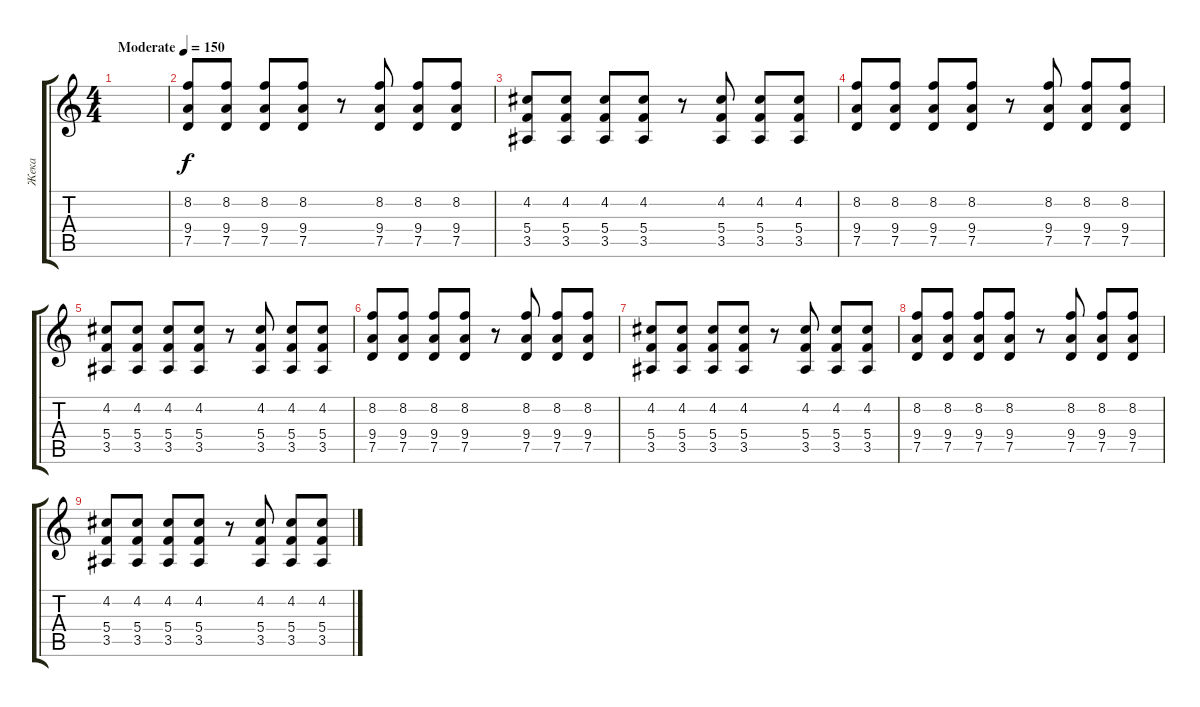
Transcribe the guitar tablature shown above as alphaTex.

\track ("Жека" "Жека") {instrument overdrivenguitar}
\staff {score tabs}
\tuning (D4 A3 F3 C3 G2 C2) {hide}
\ts (4 4)
\tempo (150 "Moderate")
\clef g2
\ks c
|
(8.2 9.4 7.5).8 (8.2 9.4 7.5).8 (8.2 9.4 7.5).8 (8.2 9.4 7.5).8 r.8 (8.2 9.4 7.5).8 (8.2 9.4 7.5).8 (8.2 9.4 7.5).8 |
(4.2 5.4 3.5).8 (4.2 5.4 3.5).8 (4.2 5.4 3.5).8 (4.2 5.4 3.5).8 r.8 (4.2 5.4 3.5).8 (4.2 5.4 3.5).8 (4.2 5.4 3.5).8 |
(8.2 9.4 7.5).8 (8.2 9.4 7.5).8 (8.2 9.4 7.5).8 (8.2 9.4 7.5).8 r.8 (8.2 9.4 7.5).8 (8.2 9.4 7.5).8 (8.2 9.4 7.5).8 |
(4.2 5.4 3.5).8 (4.2 5.4 3.5).8 (4.2 5.4 3.5).8 (4.2 5.4 3.5).8 r.8 (4.2 5.4 3.5).8 (4.2 5.4 3.5).8 (4.2 5.4 3.5).8 |
(8.2 9.4 7.5).8 (8.2 9.4 7.5).8 (8.2 9.4 7.5).8 (8.2 9.4 7.5).8 r.8 (8.2 9.4 7.5).8 (8.2 9.4 7.5).8 (8.2 9.4 7.5).8 |
(4.2 5.4 3.5).8 (4.2 5.4 3.5).8 (4.2 5.4 3.5).8 (4.2 5.4 3.5).8 r.8 (4.2 5.4 3.5).8 (4.2 5.4 3.5).8 (4.2 5.4 3.5).8 |
(8.2 9.4 7.5).8 (8.2 9.4 7.5).8 (8.2 9.4 7.5).8 (8.2 9.4 7.5).8 r.8 (8.2 9.4 7.5).8 (8.2 9.4 7.5).8 (8.2 9.4 7.5).8 |
(4.2 5.4 3.5).8 (4.2 5.4 3.5).8 (4.2 5.4 3.5).8 (4.2 5.4 3.5).8 r.8 (4.2 5.4 3.5).8 (4.2 5.4 3.5).8 (4.2 5.4 3.5).8
